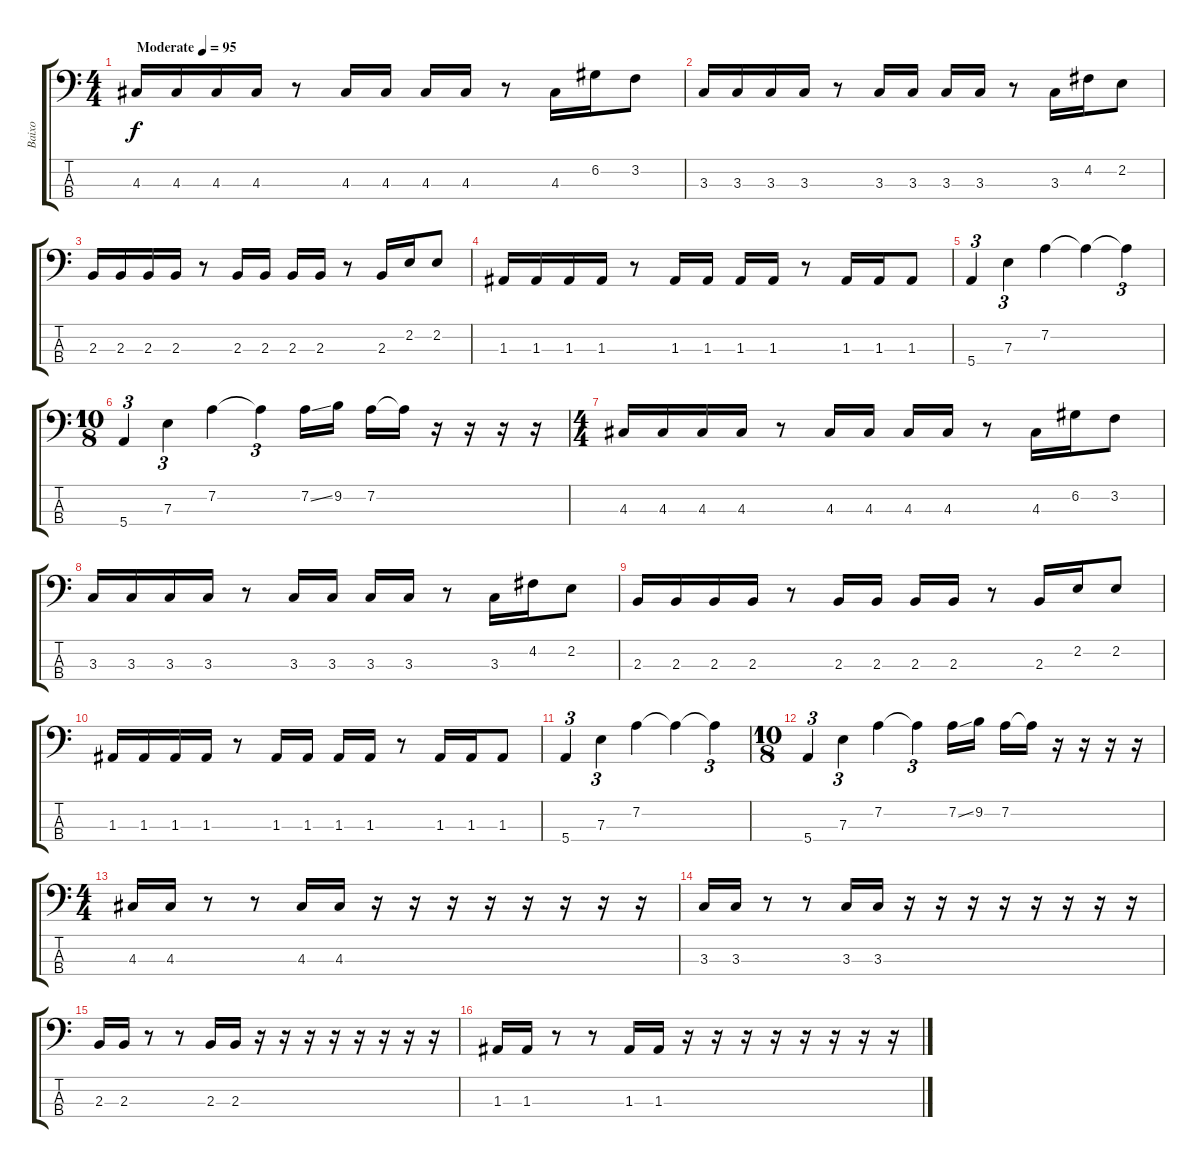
\track ("Baixo" "Baixo") {instrument electricbassfinger}
\staff {score tabs}
\tuning (G2 D2 A1 E1) {hide}
\ts (4 4)
\tempo (95 "Moderate")
\clef f4
\ks c
4.3.16{dy f instrument electricbassfinger} 4.3.16 4.3.16 4.3.16 r.8 4.3.16 4.3.16 4.3.16 4.3.16 r.8 4.3.16 6.2.16 3.2.8 |
3.3.16 3.3.16 3.3.16 3.3.16 r.8 3.3.16 3.3.16 3.3.16 3.3.16 r.8 3.3.16 4.2.16 2.2.8 |
2.3.16 2.3.16 2.3.16 2.3.16 r.8 2.3.16 2.3.16 2.3.16 2.3.16 r.8 2.3.16 2.2.16 2.2.8 |
1.3.16 1.3.16 1.3.16 1.3.16 r.8 1.3.16 1.3.16 1.3.16 1.3.16 r.8 1.3.16 1.3.16 1.3.8 |
5.4.4{tu (3 2)} 7.3.4{tu (3 2)} 7.2.4 7.2{t}.4 7.2{t}.4{tu (3 2)} |
\ts (10 8)
5.4.4{tu (3 2)} 7.3.4{tu (3 2)} 7.2.4 7.2{t}.4{tu (3 2)} 7.2{ss}.16 9.2.16 7.2.16 7.2{t}.16 r.16 r.16 r.16 r.16 |
\ts (4 4)
4.3.16 4.3.16 4.3.16 4.3.16 r.8 4.3.16 4.3.16 4.3.16 4.3.16 r.8 4.3.16 6.2.16 3.2.8 |
3.3.16 3.3.16 3.3.16 3.3.16 r.8 3.3.16 3.3.16 3.3.16 3.3.16 r.8 3.3.16 4.2.16 2.2.8 |
2.3.16 2.3.16 2.3.16 2.3.16 r.8 2.3.16 2.3.16 2.3.16 2.3.16 r.8 2.3.16 2.2.16 2.2.8 |
1.3.16 1.3.16 1.3.16 1.3.16 r.8 1.3.16 1.3.16 1.3.16 1.3.16 r.8 1.3.16 1.3.16 1.3.8 |
5.4.4{tu (3 2)} 7.3.4{tu (3 2)} 7.2.4 7.2{t}.4 7.2{t}.4{tu (3 2)} |
\ts (10 8)
5.4.4{tu (3 2)} 7.3.4{tu (3 2)} 7.2.4 7.2{t}.4{tu (3 2)} 7.2{ss}.16 9.2.16 7.2.16 7.2{t}.16 r.16 r.16 r.16 r.16 |
\ts (4 4)
4.3.16 4.3.16 r.8 r.8 4.3.16 4.3.16 r.16 r.16 r.16 r.16 r.16 r.16 r.16 r.16 |
3.3.16 3.3.16 r.8 r.8 3.3.16 3.3.16 r.16 r.16 r.16 r.16 r.16 r.16 r.16 r.16 |
2.3.16 2.3.16 r.8 r.8 2.3.16 2.3.16 r.16 r.16 r.16 r.16 r.16 r.16 r.16 r.16 |
1.3.16 1.3.16 r.8 r.8 1.3.16 1.3.16 r.16 r.16 r.16 r.16 r.16 r.16 r.16 r.16
